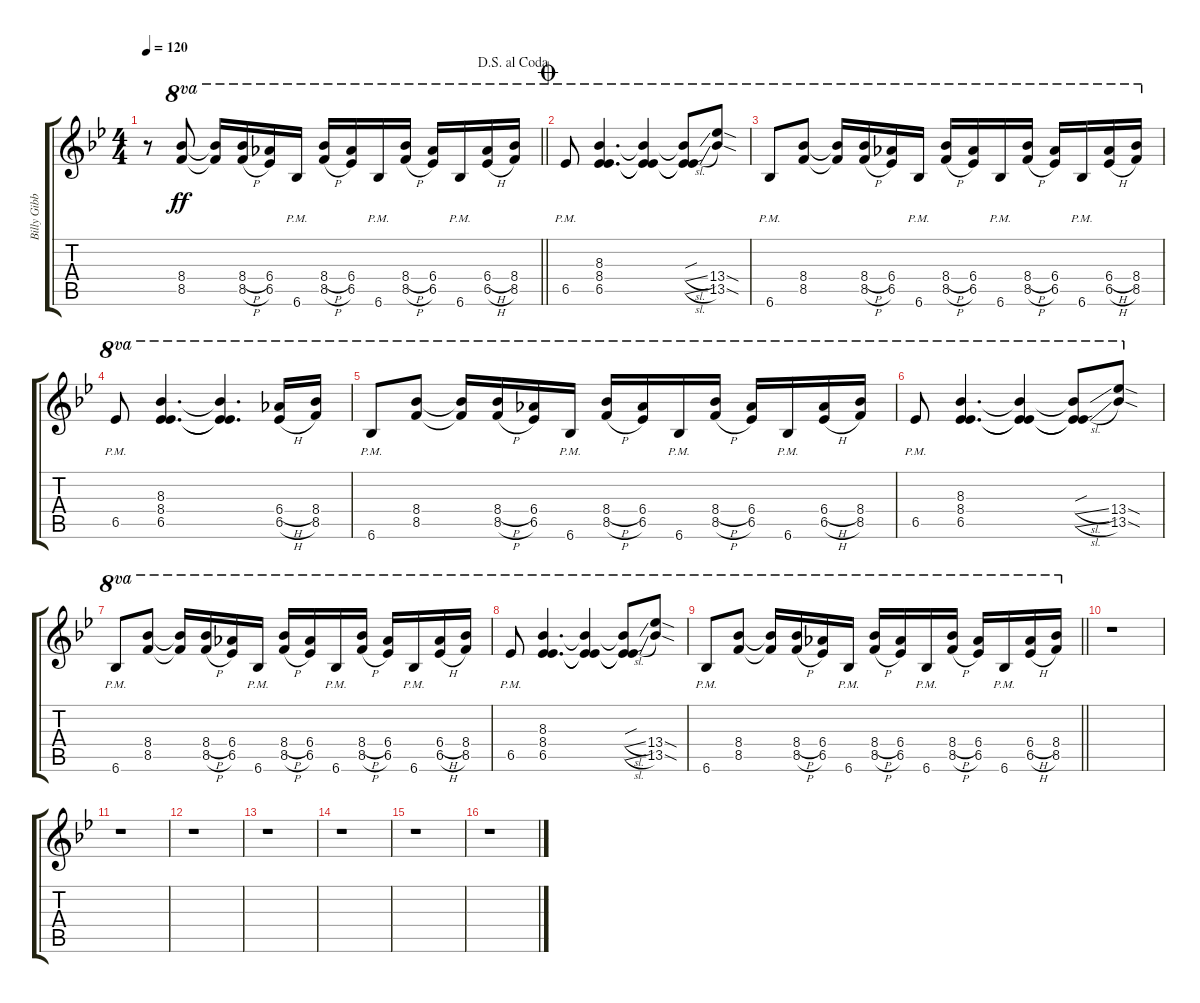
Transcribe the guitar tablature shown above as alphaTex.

\track ("Billy Gibbons-Distortion Gtr." "Billy Gibb") {instrument distortionguitar}
\staff {score tabs}
\tuning (E4 B3 G3 D4 A3 E3) {hide}
\ts (4 4)
\jump dalsegnoalcoda
\tempo 120
\clef g2
\barLineRight lightlight
\ks bb
r.8{dy ff} (8.4 8.5).8{ot 8va} (8.4{t} 8.5{t}).16{ot 8va} (8.4{h} 8.5{h}).16{ot 8va} (6.4 6.5).16{ot 8va} 6.6{pm}.16{ot 8va} (8.4{h} 8.5{h}).16{ot 8va} (6.4 6.5).16{ot 8va} 6.6{pm}.16{ot 8va} (8.4{h} 8.5{h}).16{ot 8va} (6.4 6.5).16{ot 8va} 6.6{pm}.16{ot 8va} (6.4{h} 6.5{h}).16{ot 8va} (8.4 8.5).16{ot 8va} |
\jump coda
6.5{pm}.8{ot 8va} (8.3 8.4 6.5).4{d ot 8va} (8.3{t} 8.4{t} 6.5{t}).4{ot 8va} (8.3{sou t} 8.4{sl t} 6.5{sl t}).8{ot 8va} (13.4{sod} 13.5{sod}).8{ot 8va} |
6.6{pm}.8{ot 8va} (8.4 8.5).8{ot 8va} (8.4{t} 8.5{t}).16{ot 8va} (8.4{h} 8.5{h}).16{ot 8va} (6.4 6.5).16{ot 8va} 6.6{pm}.16{ot 8va} (8.4{h} 8.5{h}).16{ot 8va} (6.4 6.5).16{ot 8va} 6.6{pm}.16{ot 8va} (8.4{h} 8.5{h}).16{ot 8va} (6.4 6.5).16{ot 8va} 6.6{pm}.16{ot 8va} (6.4{h} 6.5{h}).16{ot 8va} (8.4 8.5).16{ot 8va} |
6.5{pm}.8{ot 8va} (8.3 8.4 6.5).4{d ot 8va} (8.3{t} 8.4{t} 6.5{t}).4{d ot 8va} (6.4{h} 6.5{h}).16{ot 8va} (8.4 8.5).16{ot 8va} |
6.6{pm}.8{ot 8va} (8.4 8.5).8{ot 8va} (8.4{t} 8.5{t}).16{ot 8va} (8.4{h} 8.5{h}).16{ot 8va} (6.4 6.5).16{ot 8va} 6.6{pm}.16{ot 8va} (8.4{h} 8.5{h}).16{ot 8va} (6.4 6.5).16{ot 8va} 6.6{pm}.16{ot 8va} (8.4{h} 8.5{h}).16{ot 8va} (6.4 6.5).16{ot 8va} 6.6{pm}.16{ot 8va} (6.4{h} 6.5{h}).16{ot 8va} (8.4 8.5).16{ot 8va} |
6.5{pm}.8{ot 8va} (8.3 8.4 6.5).4{d ot 8va} (8.3{t} 8.4{t} 6.5{t}).4{ot 8va} (8.3{sou t} 8.4{sl t} 6.5{sl t}).8{ot 8va} (13.4{sod} 13.5{sod}).8{ot 8va} |
6.6{pm}.8{ot 8va} (8.4 8.5).8{ot 8va} (8.4{t} 8.5{t}).16{ot 8va} (8.4{h} 8.5{h}).16{ot 8va} (6.4 6.5).16{ot 8va} 6.6{pm}.16{ot 8va} (8.4{h} 8.5{h}).16{ot 8va} (6.4 6.5).16{ot 8va} 6.6{pm}.16{ot 8va} (8.4{h} 8.5{h}).16{ot 8va} (6.4 6.5).16{ot 8va} 6.6{pm}.16{ot 8va} (6.4{h} 6.5{h}).16{ot 8va} (8.4 8.5).16{ot 8va} |
6.5{pm}.8{ot 8va} (8.3 8.4 6.5).4{d ot 8va} (8.3{t} 8.4{t} 6.5{t}).4{ot 8va} (8.3{sou t} 8.4{sl t} 6.5{sl t}).8{ot 8va} (13.4{sod} 13.5{sod}).8{ot 8va} |
\barLineRight lightlight
6.6{pm}.8{ot 8va} (8.4 8.5).8{ot 8va} (8.4{t} 8.5{t}).16{ot 8va} (8.4{h} 8.5{h}).16{ot 8va} (6.4 6.5).16{ot 8va} 6.6{pm}.16{ot 8va} (8.4{h} 8.5{h}).16{ot 8va} (6.4 6.5).16{ot 8va} 6.6{pm}.16{ot 8va} (8.4{h} 8.5{h}).16{ot 8va} (6.4 6.5).16{ot 8va} 6.6{pm}.16{ot 8va} (6.4{h} 6.5{h}).16{ot 8va} (8.4 8.5).16{ot 8va} |
r.1 |
r.1 |
r.1 |
r.1 |
r.1 |
r.1 |
r.1
